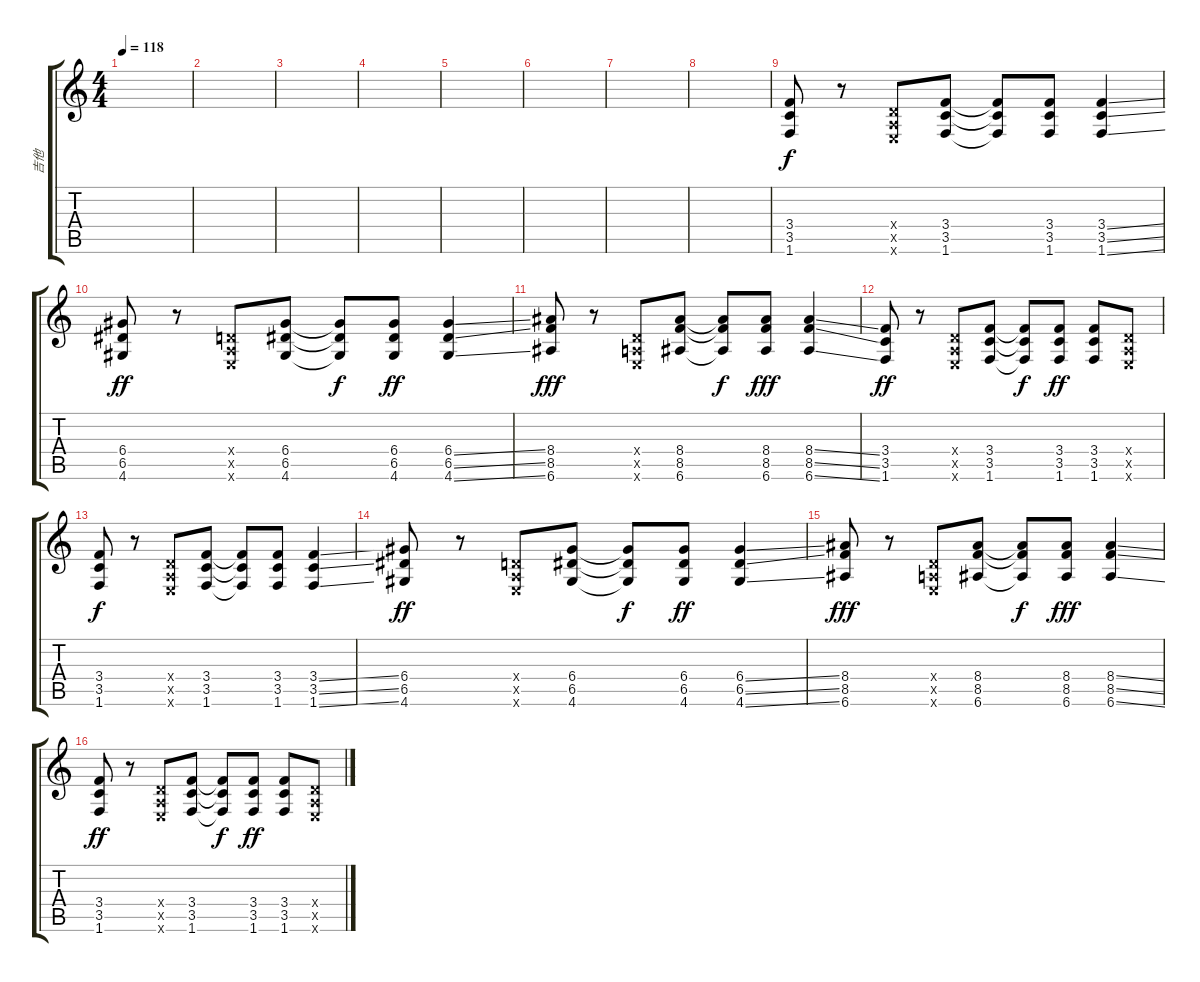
\track ("吉他" "吉他") {instrument distortionguitar}
\staff {score tabs}
\tuning (E4 B3 G3 D3 A2 E2) {hide}
\ts (4 4)
\tempo 118
\clef g2
\ks c
|
|
|
|
|
|
|
|
(3.4 3.5 1.6).8 r.8 (0.4{x} 0.5{x} 0.6{x}).8 (3.4 3.5 1.6).8 (3.4{t} 3.5{t} 1.6{t}).8 (3.4 3.5 1.6).8 (3.4{ss} 3.5{ss} 1.6{ss}).4 |
(6.4 6.5 4.6).8{dy ff} r.8 (0.4{x} 0.5{x} 0.6{x}).8 (6.4 6.5 4.6).8 (6.4{t} 6.5{t} 4.6{t}).8{dy f} (6.4 6.5 4.6).8{dy ff} (6.4{ss} 6.5{ss} 4.6{ss}).4 |
(8.4 8.5 6.6).8{dy fff} r.8 (0.4{x} 0.5{x} 0.6{x}).8 (8.4 8.5 6.6).8 (8.4{t} 8.5{t} 6.6{t}).8{dy f} (8.4 8.5 6.6).8{dy fff} (8.4{ss} 8.5{ss} 6.6{ss}).4 |
(3.4 3.5 1.6).8{dy ff} r.8 (0.4{x} 0.5{x} 0.6{x}).8 (3.4 3.5 1.6).8 (3.4{t} 3.5{t} 1.6{t}).8{dy f} (3.4 3.5 1.6).8{dy ff} (3.4 3.5 1.6).8 (0.4{x} 0.5{x} 0.6{x}).8 |
(3.4 3.5 1.6).8{dy f} r.8 (0.4{x} 0.5{x} 0.6{x}).8 (3.4 3.5 1.6).8 (3.4{t} 3.5{t} 1.6{t}).8 (3.4 3.5 1.6).8 (3.4{ss} 3.5{ss} 1.6{ss}).4 |
(6.4 6.5 4.6).8{dy ff} r.8 (0.4{x} 0.5{x} 0.6{x}).8 (6.4 6.5 4.6).8 (6.4{t} 6.5{t} 4.6{t}).8{dy f} (6.4 6.5 4.6).8{dy ff} (6.4{ss} 6.5{ss} 4.6{ss}).4 |
(8.4 8.5 6.6).8{dy fff} r.8 (0.4{x} 0.5{x} 0.6{x}).8 (8.4 8.5 6.6).8 (8.4{t} 8.5{t} 6.6{t}).8{dy f} (8.4 8.5 6.6).8{dy fff} (8.4{ss} 8.5{ss} 6.6{ss}).4 |
(3.4 3.5 1.6).8{dy ff} r.8 (0.4{x} 0.5{x} 0.6{x}).8 (3.4 3.5 1.6).8 (3.4{t} 3.5{t} 1.6{t}).8{dy f} (3.4 3.5 1.6).8{dy ff} (3.4 3.5 1.6).8 (0.4{x} 0.5{x} 0.6{x}).8
